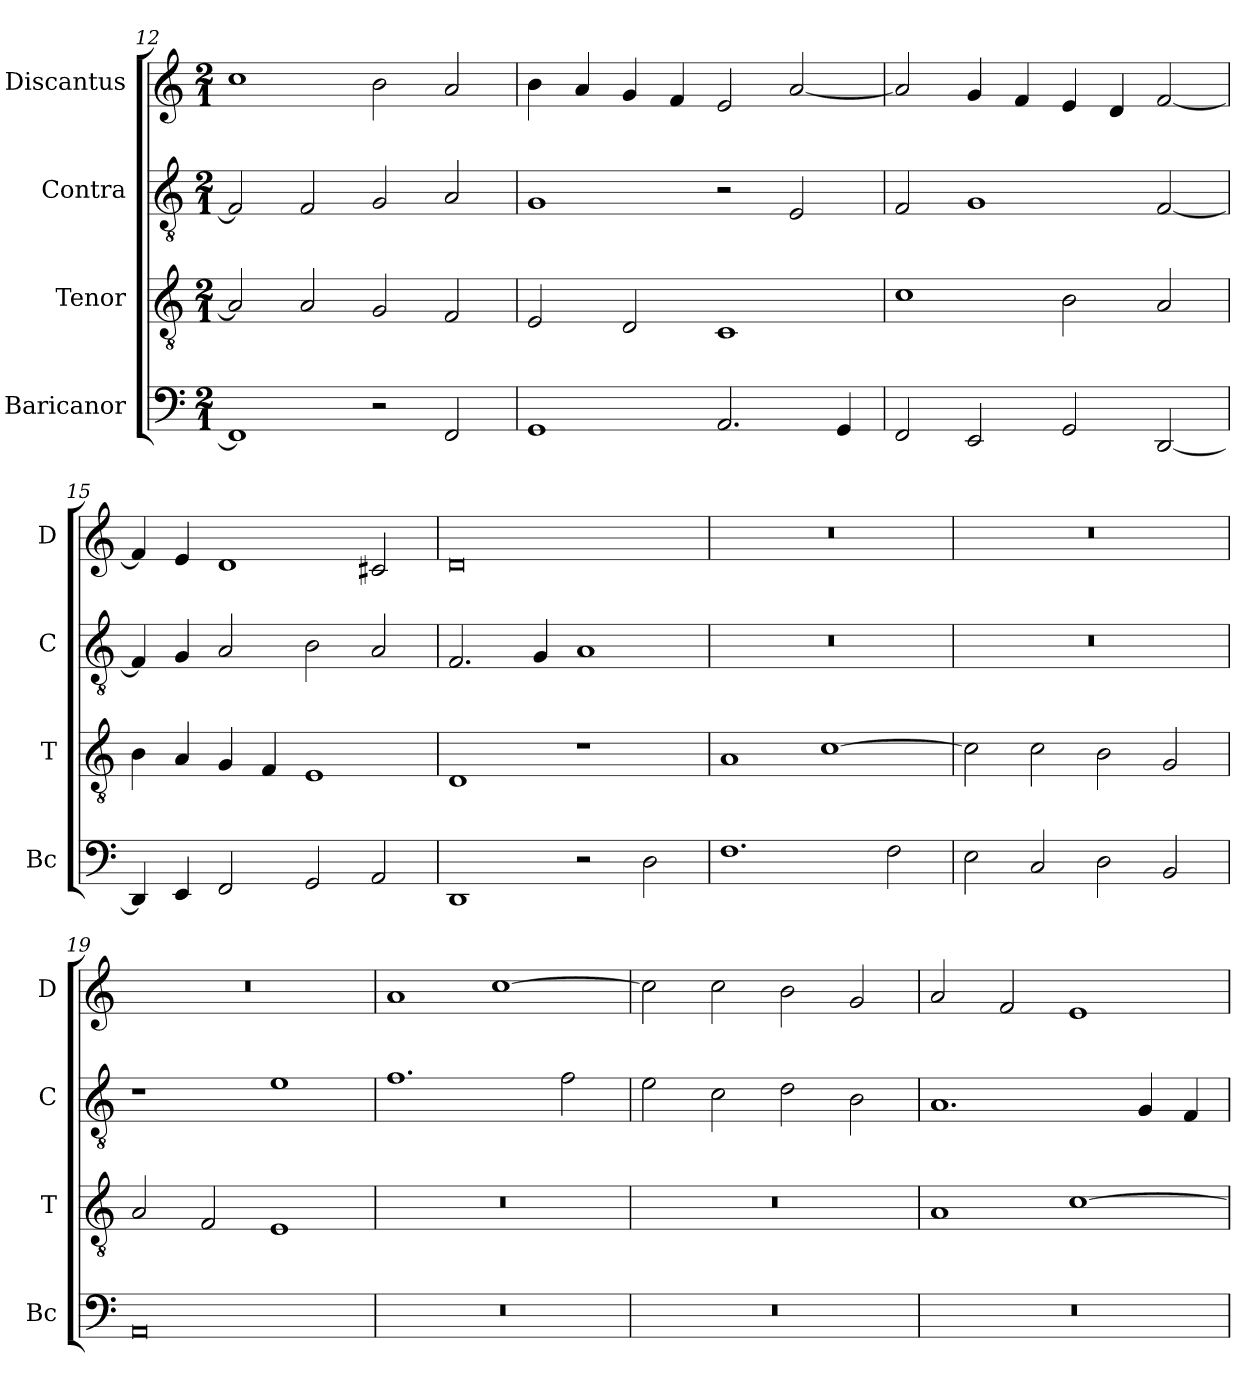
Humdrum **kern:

**kern	**kern	**kern	**kern
*part4	*part3	*part2	*part1
*staff4	*staff3	*staff2	*staff1
*I"Baricanor	*I"Tenor	*I"Contra	*I"Discantus
*I'Bc	*I'T	*I'C	*I'D
*clefF4	*clefGv2	*clefGv2	*clefG2
*k[]	*k[]	*k[]	*k[]
*M2/1	*M2/1	*M2/1	*M2/1
=12	=12	=12	=12
1FF]	2A/]	2F/]	1cc
.	2A/	2F/	.
2r	2G/	2G/	2b\
2FF/	2F/	2A/	2a/
=13	=13	=13	=13
1GG	2E/	1G	4b\
.	.	.	4a/
.	2D/	.	4g/
.	.	.	4f/
2.AA/	1C	2r	2e/
.	.	2E/	[2a/
4GG/	.	.	.
=14	=14	=14	=14
2FF/	1c	2F/	2a/]
2EE/	.	1G	4g/
.	.	.	4f/
2GG/	2B\	.	4e/
.	.	.	4d/
[2DD/	2A/	[2F/	[2f/
=15	=15	=15	=15
4DD/]	4B\	4F/]	4f/]
4EE/	4A/	4G/	4e/
2FF/	4G/	2A/	1d
.	4F/	.	.
2GG/	1E	2B\	.
2AA/	.	2A/	2c#X/
=16	=16	=16	=16
1DD	1D	2.F/	0d
.	.	4G/	.
2r	1r	1A	.
2D\	.	.	.
=17	=17	=17	=17
1.F	1A	0r	0r
.	[1c	.	.
2F\	.	.	.
=18	=18	=18	=18
2E\	2c\]	0r	0r
2C/	2c\	.	.
2D\	2B\	.	.
2BB/	2G/	.	.
=19	=19	=19	=19
0AA	2A/	1r	0r
.	2F/	.	.
.	1E	1e	.
=20	=20	=20	=20
0r	0r	1.f	1a
.	.	.	[1cc
.	.	2f\	.
=21	=21	=21	=21
0r	0r	2e\	2cc\]
.	.	2c\	2cc\
.	.	2d\	2b\
.	.	2B\	2g/
=22	=22	=22	=22
0r	1A	1.A	2a/
.	.	.	2f/
.	[1c	.	1e
.	.	4G/	.
.	.	4F/	.
=	=	=	=
*-	*-	*-	*-
